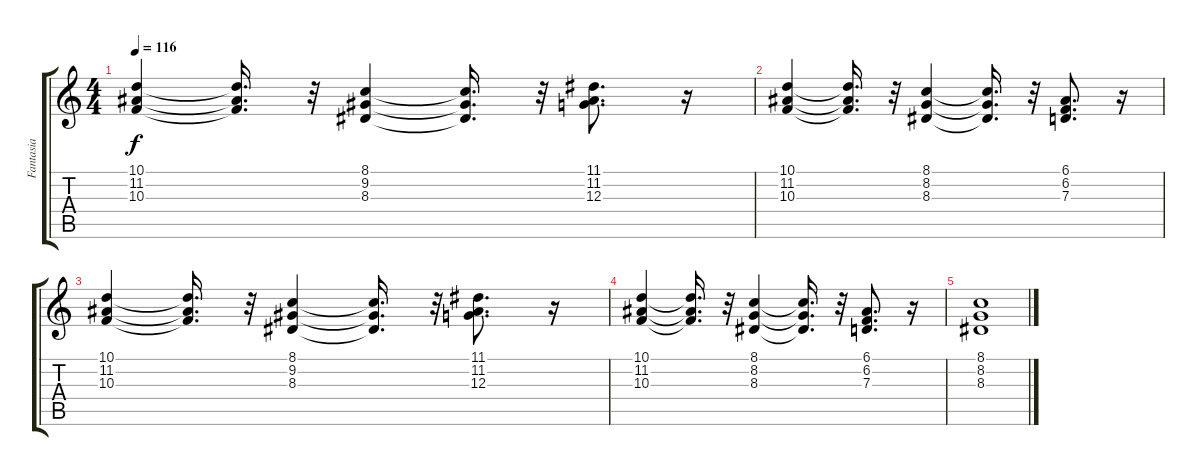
\track ("Fantasia" "Fantasia") {instrument pad1newage}
\staff {score tabs}
\tuning (E4 B3 G3 D3 A2 E2) {hide}
\ts (4 4)
\tempo 116
\clef g2
\ks c
(10.1 11.2 10.3).4{dy f} (10.1{t} 11.2{t} 10.3{t}).16{d} r.32 (8.1 9.2 8.3).4 (8.1{t} 9.2{t} 8.3{t}).16{d} r.32 (11.1 11.2 12.3).8{d} r.16 |
(10.1 11.2 10.3).4 (10.1{t} 11.2{t} 10.3{t}).16{d} r.32 (8.1 8.2 8.3).4 (8.1{t} 8.2{t} 8.3{t}).16{d} r.32 (6.1 6.2 7.3).8{d} r.16 |
(10.1 11.2 10.3).4 (10.1{t} 11.2{t} 10.3{t}).16{d} r.32 (8.1 9.2 8.3).4 (8.1{t} 9.2{t} 8.3{t}).16{d} r.32 (11.1 11.2 12.3).8{d} r.16 |
(10.1 11.2 10.3).4 (10.1{t} 11.2{t} 10.3{t}).16{d} r.32 (8.1 8.2 8.3).4 (8.1{t} 8.2{t} 8.3{t}).16{d} r.32 (6.1 6.2 7.3).8{d} r.16 |
(8.1 8.2 8.3).1
